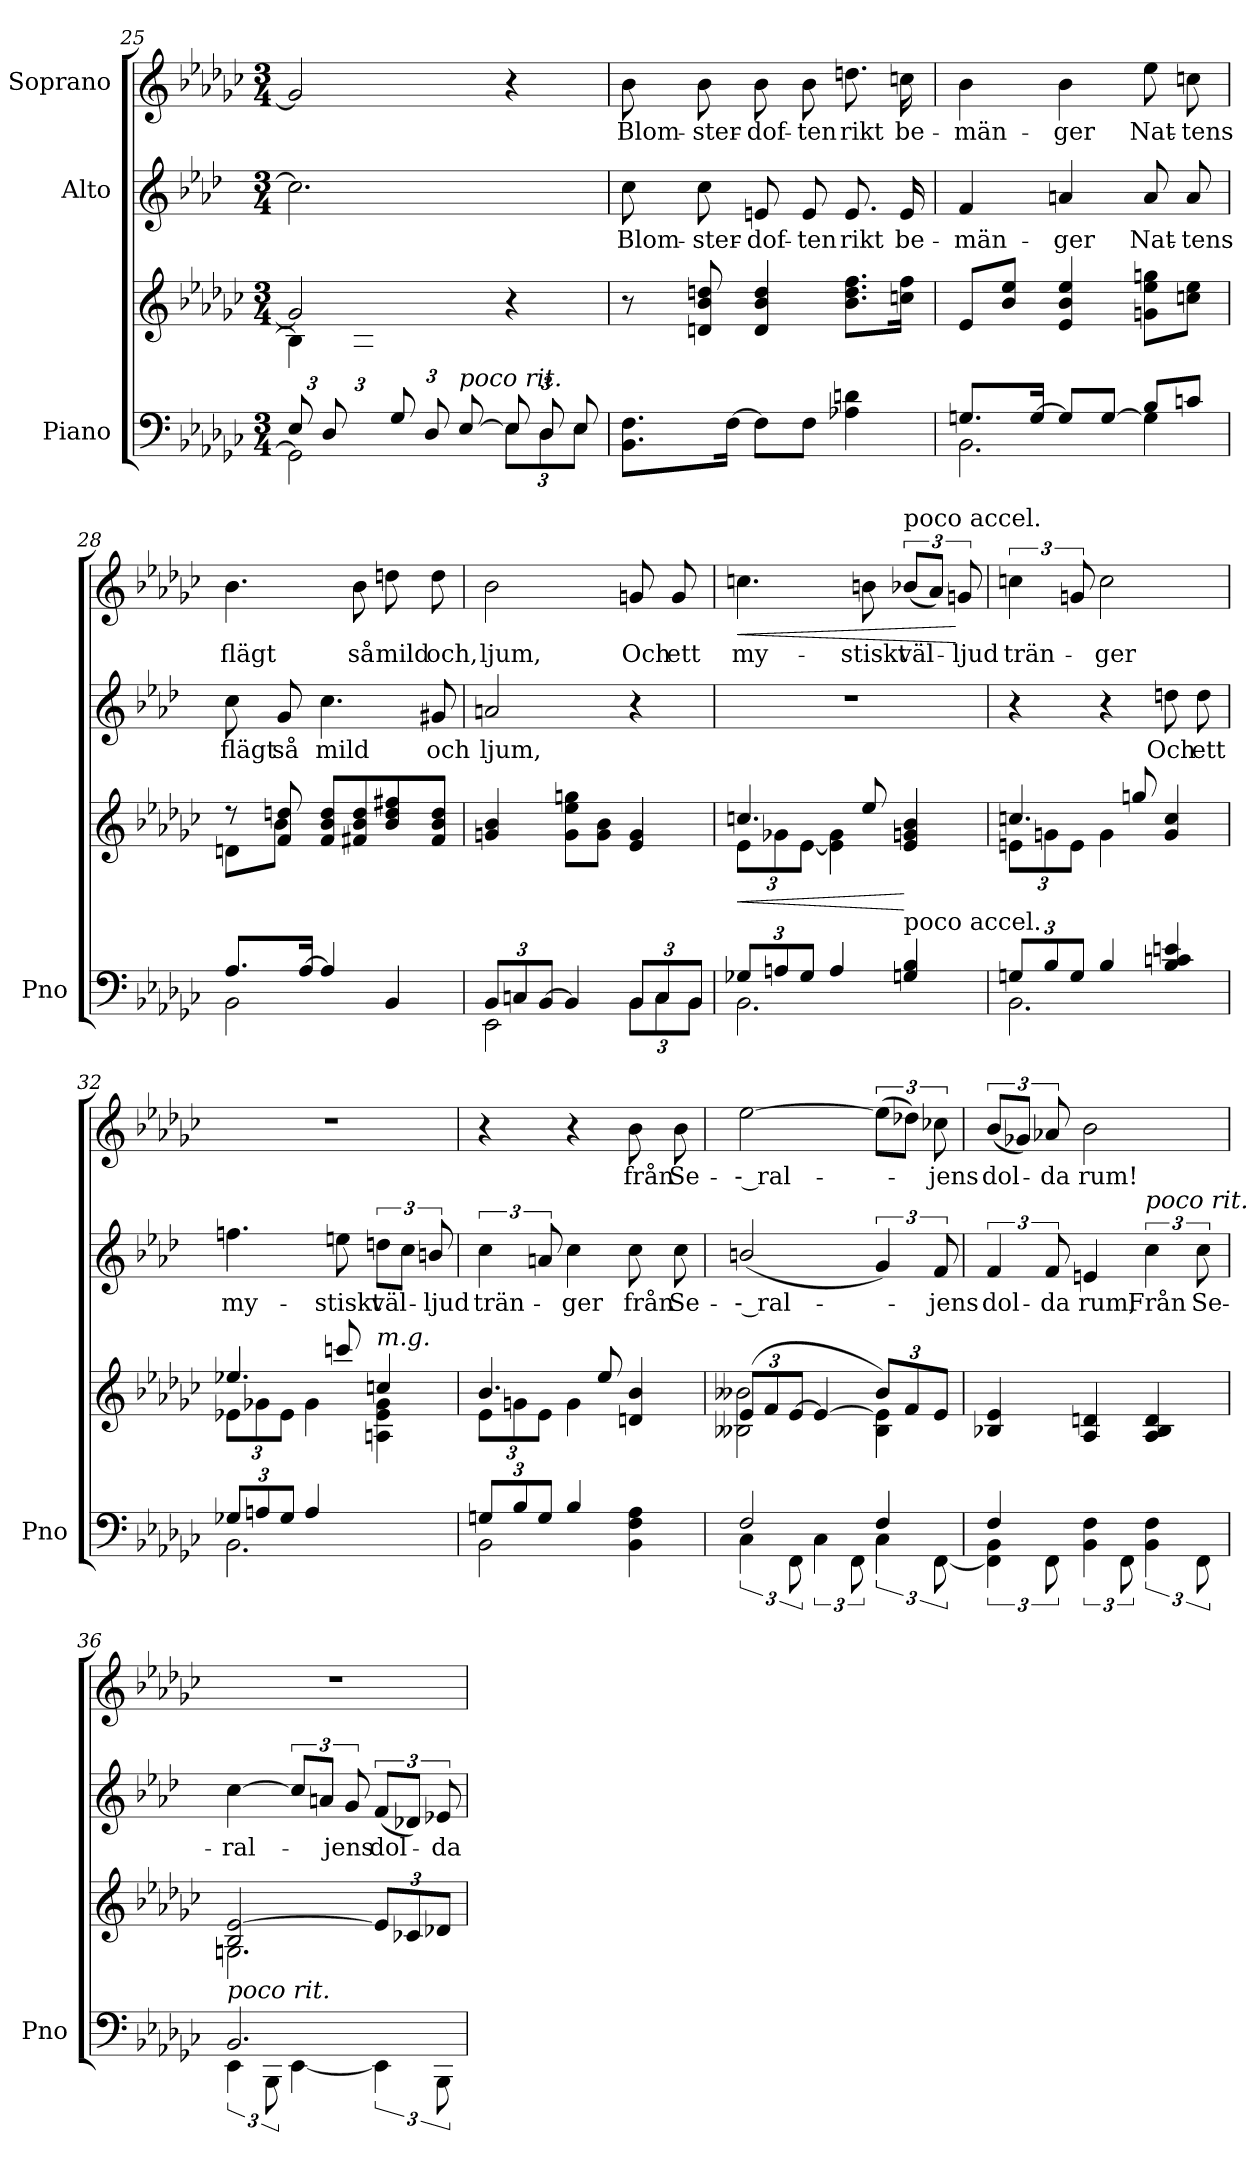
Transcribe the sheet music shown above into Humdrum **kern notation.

**kern	**kern	**dynam	**kern	**text	**kern	**text	**dynam
*part3	*part3	*part3	*part2	*part2	*part1	*part1	*part1
*staff4	*staff3	*staff3/4	*staff2	*staff2	*staff1	*staff1	*staff1
*I"Piano	*	*	*I"Alto	*	*I"Soprano	*	*
*I'Pno	*	*	*	*	*	*	*
*clefF4	*clefG2	*	*clefG2	*	*clefG2	*	*
*	*	*	*ITrd1c2	*	*	*	*
*k[b-e-a-d-g-c-]	*k[b-e-a-d-g-c-]	*	*k[b-e-a-d-g-c-]	*	*k[b-e-a-d-g-c-]	*	*
*M3/4	*M3/4	*	*M3/4	*	*M3/4	*	*
*Xbrackettup	*	*	*	*	*	*	*
=25	=25	=25	=25	=25	=25	=25	=25
*^	*^	*	*	*	*	*	*
*	*	*	*^	*	*	*	*	*	*
12E-/L	2GG-\]	2g-/]	4B-\]	6ryy	.	2.b-\]	.	2g-/]	.	.
12D-/	.	.	.	.	.	.	.	.	.	.
12ryy	.	.	.	12A-\J	.	.	.	.	.	.
12G-/L	.	.	4ryy	2ryy	.	.	.	.	.	.
12D-/	.	.	.	.	.	.	.	.	.	.
!LO:TX:i:t=poco rit.	!	!	!	!	!	!	!	!	!	!
[12E-/J	.	.	.	.	.	.	.	.	.	.
12E-/L]	12E-\L	4r	4ryy	.	.	.	.	4r	.	.
12D-/	12D-\	.	.	.	.	.	.	.	.	.
12E-/J	12E-\J	.	.	.	.	.	.	.	.	.
*v	*v	*	*	*	*	*	*	*	*	*
*	*v	*v	*v	*	*	*	*	*	*
=26	=26	=26	=26	=26	=26	=26	=26
8.BB-\ 8.F\L	8r	.	8b-\	Blom-	8b-\	Blom-	.
.	8dn/ 8b-/ 8ddn/	.	8b-\	-ster-	8b-\	-ster-	.
[16F\Jk	.	.	.	.	.	.	.
8F\L]	4d/ 4b-/ 4dd/	.	8dn/	-dof-	8b-\	-dof-	.
8F\J	.	.	8d/	-ten	8b-\	-ten	.
4A-X\ 4dn\	8.b-\ 8.dd\ 8.ff\L	.	8.d/	rikt	8.ddn\	rikt	.
.	16ccn\ 16ff\Jk	.	16d/	be-	16ccn\	be-	.
=27	=27	=27	=27	=27	=27	=27	=27
*^	*	*	*	*	*	*	*
*	*^	*	*	*	*	*	*	*
8.Gn/L	2.BB-\	4ryy	8e-/L	.	4e-/	-män-	4b-\	-män-	.
.	.	.	8b-/ 8ee-/J	.	.	.	.	.	.
[16G/Jk	.	.	.	.	.	.	.	.	.
8G/L]	.	4ryy	4e-/ 4b-/ 4ee-/	.	4gn/	-ger	4b-\	-ger	.
[<8G/J	.	.	.	.	.	.	.	.	.
8B-/L	.	4G\]	8gn\ 8ee-\ 8ggn\L	.	8g/	Nat-	8ee-\	Nat-	.
8cn/J	.	.	8ccn\ 8ee-\J	.	8g/	-tens	8ccn\	-tens	.
*	*v	*v	*	*	*	*	*	*	*
=28	=28	=28	=28	=28	=28	=28	=28	=28
*	*	*^	*	*	*	*	*	*
8.A-/L	2BB-\	8r	8dn\L	.	8b-\	flägt	4.b-\	flägt	.
.	.	8f/ 8ddn/	8b-\J	.	8f/	så	.	.	.
[16A-/Jk	.	.	.	.	.	.	.	.	.
4A-/]	.	8f/ 8b-/ 8dd/L	4ryy	.	4.b-\	mild	.	.	.
.	.	8f#X/ 8b-/ 8dd/	.	.	.	.	8b-\	så	.
4BB-/	4ryy	8b-/ 8dd/ 8ff#X/	4ryy	.	.	.	8ddn\	mild	.
.	.	8f#/ 8b-/ 8dd/J	.	.	8f#X/	och	8dd\	och,	.
*	*	*v	*v	*	*	*	*	*	*
=29	=29	=29	=29	=29	=29	=29	=29	=29
12BB-/L	2EE-\	4gn/ 4b-/	.	2gn/	ljum,	2b-\	ljum,	.
12Cn/	.	.	.	.	.	.	.	.
[12BB-/J	.	.	.	.	.	.	.	.
4BB-/]	.	8g\ 8ee-\ 8ggn\L	.	.	.	.	.	.
.	.	8g\ 8b-\J	.	.	.	.	.	.
12BB-/L	12BB-\L	4e-/ 4g/	.	4r	.	8gn/	Och	.
12C/	12C\	.	.	.	.	.	.	.
.	.	.	.	.	.	8g/	ett	.
12BB-/J	12BB-\J	.	.	.	.	.	.	.
=30	=30	=30	=30	=30	=30	=30	=30	=30
!	!	!	!LO:HP:b	!	!	!	!	!
*	*	*^	*	*	*	*	*	*
*	*	*	*Xbrackettup	*	*	*	*	*	*
!	!	!	!	!	!	!	!	!	!LO:HP:b
12G-X/L	2.BB-\	4.ccn/	12e-\L	<	2.r	.	4.ccn\	my-	<
12An/	.	.	12g-X\	.	.	.	.	.	.
12G-/J	.	.	[12e-\J	.	.	.	.	.	.
4A/	.	.	4e-\] 4g-\	.	.	.	.	.	.
.	.	8ee-/	.	.	.	.	8bn\	-stiskt	.
!	!	!	!	!	!	!	!LO:TX:a:t=poco accel.	!	!
!	!	!LO:TX:b:t=poco accel.	!	!	!	!	!	!	!
4Gn/ 4B-/	.	4e-/ 4gn/ 4b-/	4ryy	[	.	.	(12b-X/L	väl-	.
.	.	.	.	.	.	.	12a-/J)	.	.
.	.	.	.	.	.	.	12gn/	-ljud	[
=31	=31	=31	=31	=31	=31	=31	=31	=31	=31
12Gn/L	2.BB-\	4.ccn/	12en\L	.	4r	.	6ccn\	trän-	.
12B-/	.	.	12gn\	.	.	.	.	.	.
12G/J	.	.	12e\J	.	.	.	12gn/	.	.
4B-/	.	.	4g\	.	4r	.	2cc\	-ger	.
.	.	8ggn/	.	.	.	.	.	.	.
4B-/ 4cn/ 4en/	.	4g/ 4cc/	4ryy	.	8ccn\	Och	.	.	.
.	.	.	.	.	8cc\	ett	.	.	.
=32	=32	=32	=32	=32	=32	=32	=32	=32	=32
12G-X/L	2.BB-\	4.ee-X/	12e-X\L	.	4.ee-X\	my-	2.r	.	.
12An/	.	.	12g-X\	.	.	.	.	.	.
12G-/J	.	.	12e-\J	.	.	.	.	.	.
4A/	.	.	4g-\	.	.	.	.	.	.
.	.	8cccn/	.	.	8ddn\	-stiskt	.	.	.
!	!	!LO:TX:i:t=m.g.	!	!	!	!	!	!	!
4ryy	.	4ccn/	4An\ 4e-\ 4g-\	.	12ccn\L	väl-	.	.	.
.	.	.	.	.	12b-\J	.	.	.	.
.	.	.	.	.	12an/	-ljud	.	.	.
=33	=33	=33	=33	=33	=33	=33	=33	=33	=33
12Gn/L	2BB-\	4.b-/	12e-\L	.	6b-\	trän-	4r	.	.
12B-/	.	.	12gn\	.	.	.	.	.	.
12G/J	.	.	12e-\J	.	12gn/	.	.	.	.
4B-/	.	.	4g\	.	4b-\	-ger	4r	.	.
.	.	8ee-/	.	.	.	.	.	.	.
4ryy	4BB-\ 4F\ 4A-\	4dn/ 4b-/	4ryy	.	8b-\	från	8b-\	från	.
.	.	.	.	.	8b-\	Se-	8b-\	Se-	.
=34	=34	=34	=34	=34	=34	=34	=34	=34	=34
*	*brackettup	*	*	*	*	*	*	*	*
2F/	6C-\	(12e-/L	2B--X\ 2b--X\	.	(2an/	-- ral-	[2ee-\	-- ral-	.
.	.	12f/	.	.	.	.	.	.	.
.	12FF\	[12e-/J	.	.	.	.	.	.	.
.	6C-\	4e-/_	.	.	.	.	.	.	.
.	12FF\	.	.	.	.	.	.	.	.
4F/	6C-\	12b--/L)	4B--\ 4e-\]	.	6f/)	.	(12ee-\L]	.	.
.	.	12f/	.	.	.	.	12dd-X\J)	.	.
.	[12FF\	12e-/J	.	.	12e-/	-jens	12cc-X\	-jens	.
*	*	*v	*v	*	*	*	*	*	*
=35	=35	=35	=35	=35	=35	=35	=35	=35
4F/	6FF\] 6BB-\	4B-X/ 4e-/	.	6e-/	dol-	(12b-/L	dol-	.
.	.	.	.	.	.	12g-X/J)	.	.
.	12FF\	.	.	12e-/	-da	12a-X/	-da	.
4ryy	6BB-\ 6F\	4A-/ 4dn/	.	4dn/	rum,	2b-\	rum!	.
.	12FF\	.	.	.	.	.	.	.
!	!	!	!	!LO:TX:a:i:t=poco rit.	!	!	!	!
4ryy	6BB-\ 6F\	4A-/ 4B-/ 4d/	.	6b-\	Från	.	.	.
.	12FF\	.	.	12b-\	Se-	.	.	.
=36	=36	=36	=36	=36	=36	=36	=36	=36
*	*	*^	*	*	*	*	*	*
!LO:TX:a:i:t=poco rit.	!	!	!	!	!	!	!	!	!
2.BB-/	6EE-\	2B-/ [2e-/	2.Gn\	.	[4b-\	-ral-	2.r	.	.
.	12BBB-\	.	.	.	.	.	.	.	.
.	[4EE-\	.	.	.	12b-/L]	.	.	.	.
.	.	.	.	.	12gn/J	.	.	.	.
.	.	.	.	.	12f/	-jens	.	.	.
.	6EE-\]	12e-/L]	.	.	(12e-/L	dol-	.	.	.
.	.	12c-X/	.	.	12c-X/J)	.	.	.	.
.	12BBB-\	12d-X/J	.	.	12d-X/	-da	.	.	.
*v	*v	*	*	*	*	*	*	*	*
*	*v	*v	*	*	*	*	*	*
=	=	=	=	=	=	=	=
*-	*-	*-	*-	*-	*-	*-	*-
